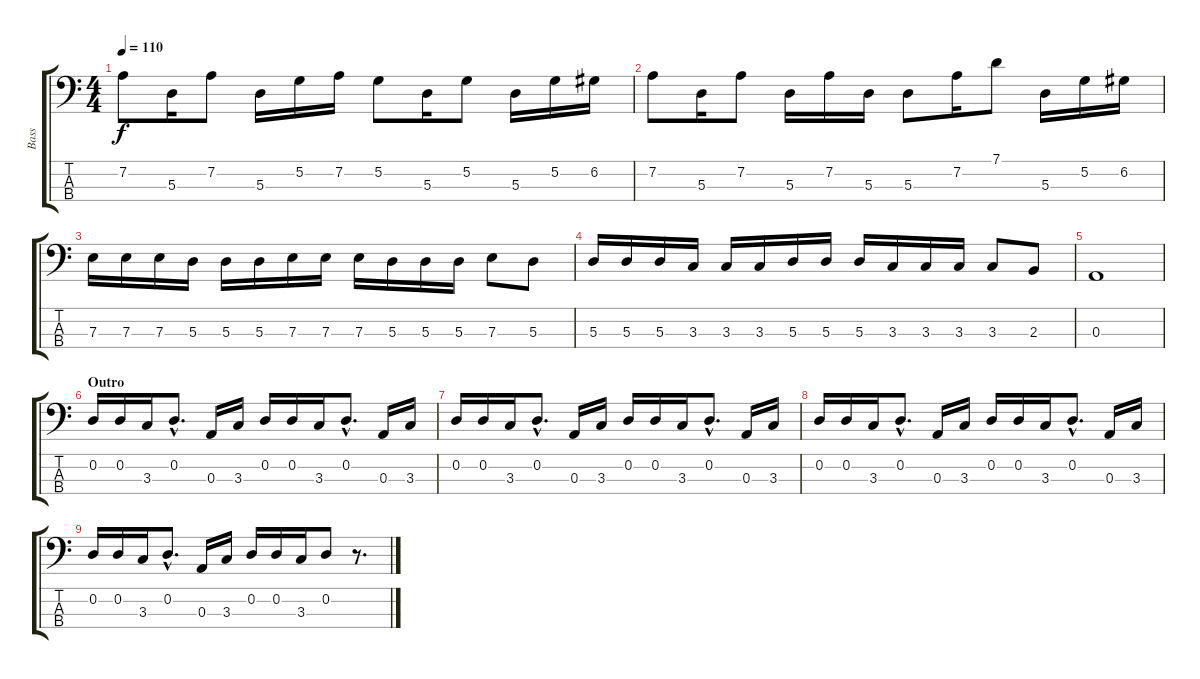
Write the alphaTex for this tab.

\track ("Bass" "Bass") {instrument electricbassfinger}
\staff {score tabs}
\tuning (G2 D2 A1 E1) {hide}
\ts (4 4)
\tempo 110
\clef f4
\ks c
7.2.8{dy f} 5.3.16 7.2.8 5.3.16 5.2.16 7.2.16 5.2.8 5.3.16 5.2.8 5.3.16 5.2.16 6.2.16 |
7.2.8 5.3.16 7.2.8 5.3.16 7.2.16 5.3.16 5.3.8 7.2.16 7.1.8 5.3.16 5.2.16 6.2.16 |
7.3.16 7.3.16 7.3.16 5.3.16 5.3.16 5.3.16 7.3.16 7.3.16 7.3.16 5.3.16 5.3.16 5.3.16 7.3.8 5.3.8 |
5.3.16 5.3.16 5.3.16 3.3.16 3.3.16 3.3.16 5.3.16 5.3.16 5.3.16 3.3.16 3.3.16 3.3.16 3.3.8 2.3.8 |
0.3.1 |
\section ("" "Outro")
0.2.16 0.2.16 3.3.16 0.2{hac}.8{d} 0.3.16 3.3.16 0.2.16 0.2.16 3.3.16 0.2{hac}.8{d} 0.3.16 3.3.16 |
0.2.16 0.2.16 3.3.16 0.2{hac}.8{d} 0.3.16 3.3.16 0.2.16 0.2.16 3.3.16 0.2{hac}.8{d} 0.3.16 3.3.16 |
0.2.16 0.2.16 3.3.16 0.2{hac}.8{d} 0.3.16 3.3.16 0.2.16 0.2.16 3.3.16 0.2{hac}.8{d} 0.3.16 3.3.16 |
0.2.16 0.2.16 3.3.16 0.2{hac}.8{d} 0.3.16 3.3.16 0.2.16 0.2.16 3.3.16 0.2.8 r.8{d}
